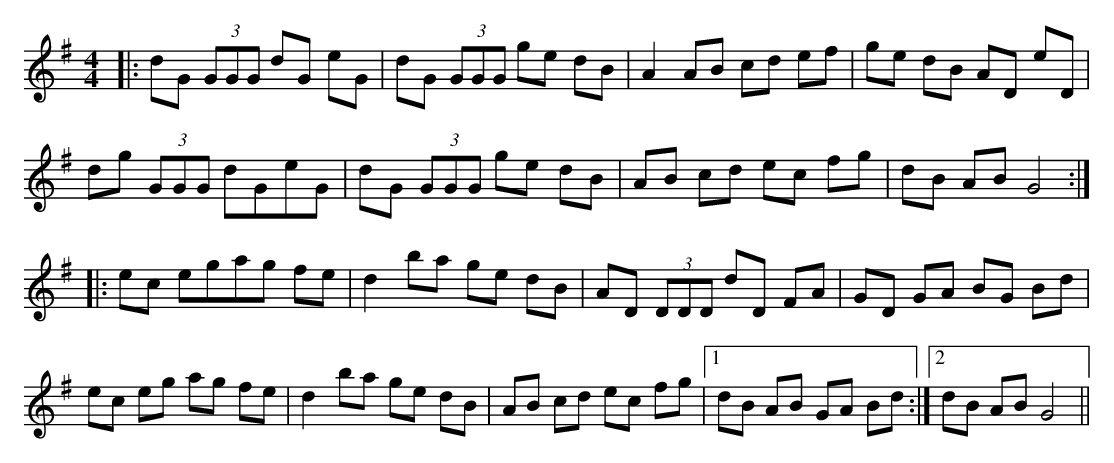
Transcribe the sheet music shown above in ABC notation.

X:1
M:4/4
K:G
|:dG (3GGG dG eG|dG (3GGG ge dB|A2 AB cd ef|ge dB AD eD|
dg (3GGG dGeG|dG (3GGG ge dB|AB cd ec fg|dB AB G4:|
|:ec egag fe|d2 ba ge dB|AD (3DDD dD FA|GD GA BG Bd|
ec eg ag fe|d2 ba ge dB|AB cd ec fg|1 dB AB GA Bd:|2 dB AB G4||
